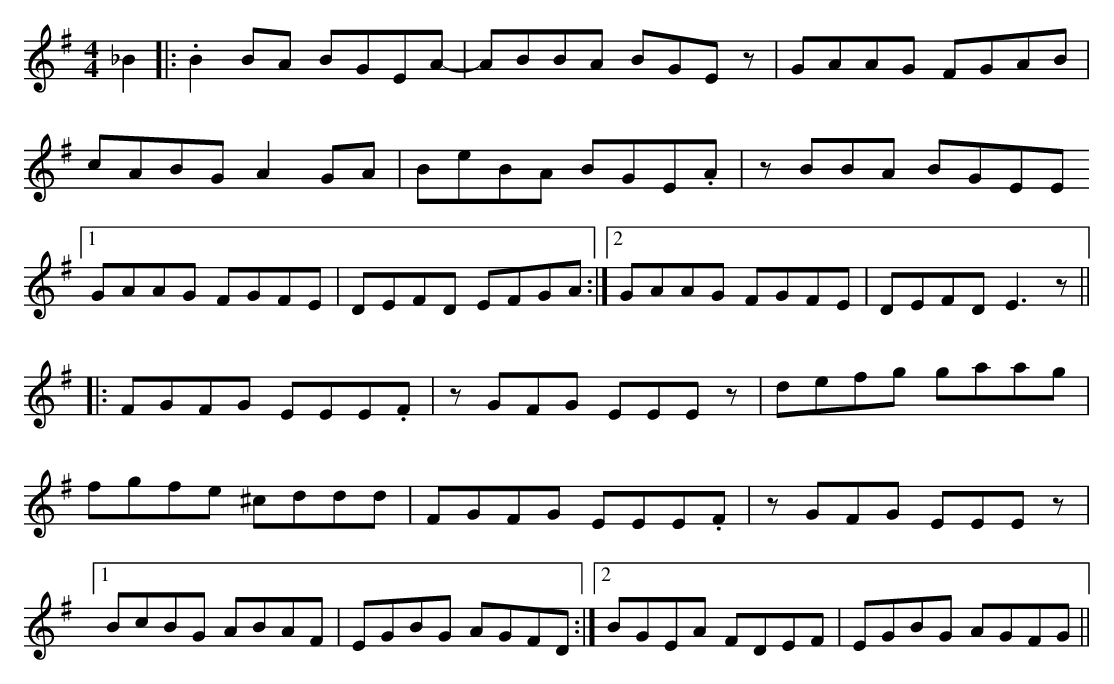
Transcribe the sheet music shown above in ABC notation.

X:1
M:4/4
K:Emin
_B2|:.B2 BA BGEA-|ABBA BGEz|GAAG FGAB|
cABG A2GA|BeBA BGE.A|zBBA BGEE
[1 GAAG FGFE|DEFD EFGA:|2 GAAG FGFE|DEFD E3z||
|:FGFG EEE.F|zGFG EEEz|defg gaag|
fgfe ^cddd|FGFG EEE.F|zGFG EEEz|
[1 BcBG ABAF|EGBG AGFD:|2 BGEA FDEF|EGBG AGFG||
